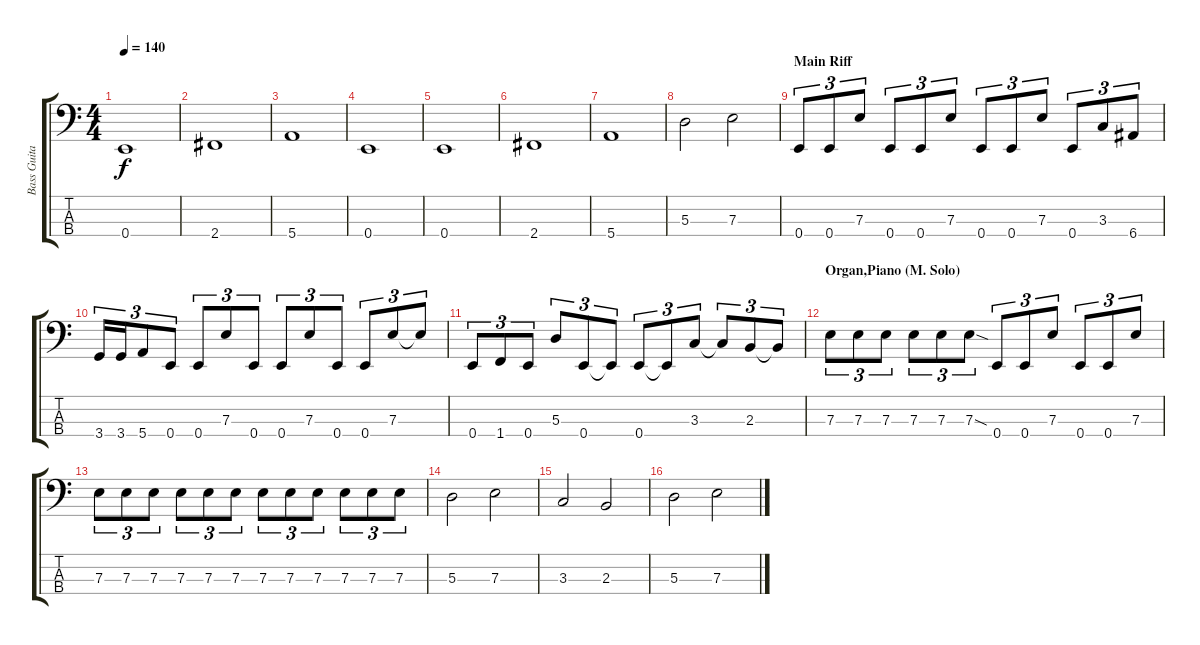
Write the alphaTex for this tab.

\track ("Bass Guitar" "Bass Guita") {instrument electricbasspick}
\staff {score tabs}
\tuning (G2 D2 A1 E1) {hide}
\ts (4 4)
\tempo 140
\clef f4
\ks c
0.4.1{dy f} |
2.4.1 |
5.4.1 |
0.4.1 |
0.4.1 |
2.4.1 |
5.4.1 |
5.3.2 7.3.2 |
\section ("" "Main Riff")
0.4.8{tu (3 2)} 0.4.8{tu (3 2)} 7.3.8{tu (3 2)} 0.4.8{tu (3 2)} 0.4.8{tu (3 2)} 7.3.8{tu (3 2)} 0.4.8{tu (3 2)} 0.4.8{tu (3 2)} 7.3.8{tu (3 2)} 0.4.8{tu (3 2)} 3.3.8{tu (3 2)} 6.4.8{tu (3 2)} |
3.4.16{tu (3 2)} 3.4.16{tu (3 2)} 5.4.8{tu (3 2)} 0.4.8{tu (3 2)} 0.4.8{tu (3 2)} 7.3.8{tu (3 2)} 0.4.8{tu (3 2)} 0.4.8{tu (3 2)} 7.3.8{tu (3 2)} 0.4.8{tu (3 2)} 0.4.8{tu (3 2)} 7.3.8{tu (3 2)} 7.3{t}.8{tu (3 2)} |
0.4.8{tu (3 2)} 1.4.8{tu (3 2)} 0.4.8{tu (3 2)} 5.3.8{tu (3 2)} 0.4.8{tu (3 2)} 0.4{t}.8{tu (3 2)} 0.4.8{tu (3 2)} 0.4{t}.8{tu (3 2)} 3.3.8{tu (3 2)} 3.3{t}.8{tu (3 2)} 2.3.8{tu (3 2)} 2.3{t}.8{tu (3 2)} |
\section ("" "Organ,Piano (M. Solo)")
7.3.8{tu (3 2)} 7.3.8{tu (3 2)} 7.3.8{tu (3 2)} 7.3.8{tu (3 2)} 7.3.8{tu (3 2)} 7.3{sod}.8{tu (3 2)} 0.4.8{tu (3 2)} 0.4.8{tu (3 2)} 7.3.8{tu (3 2)} 0.4.8{tu (3 2)} 0.4.8{tu (3 2)} 7.3.8{tu (3 2)} |
7.3.8{tu (3 2)} 7.3.8{tu (3 2)} 7.3.8{tu (3 2)} 7.3.8{tu (3 2)} 7.3.8{tu (3 2)} 7.3.8{tu (3 2)} 7.3.8{tu (3 2)} 7.3.8{tu (3 2)} 7.3.8{tu (3 2)} 7.3.8{tu (3 2)} 7.3.8{tu (3 2)} 7.3.8{tu (3 2)} |
5.3.2 7.3.2 |
3.3.2 2.3.2 |
5.3.2 7.3.2
